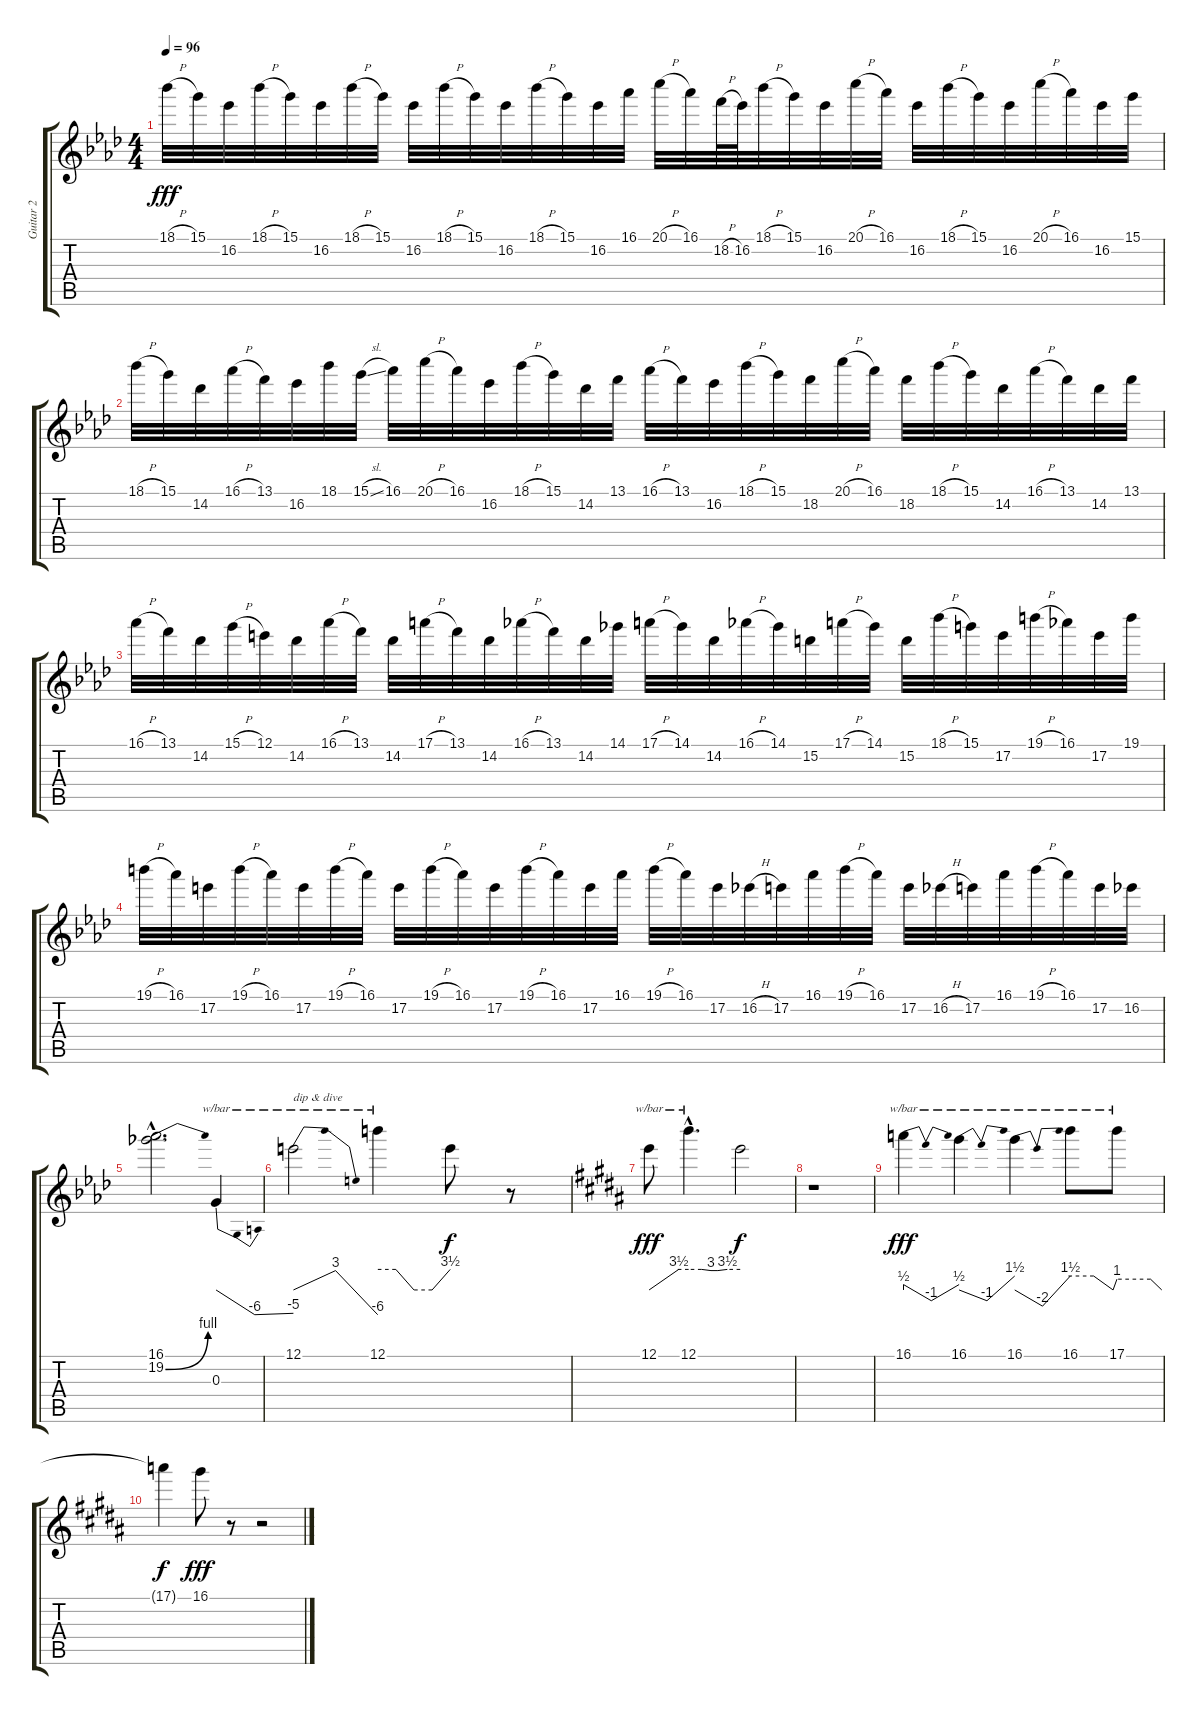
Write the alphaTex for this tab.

\track ("Guitar 2" "Guitar 2") {instrument distortionguitar}
\staff {score tabs}
\tuning (E4 B3 G3 D3 A2 E2) {hide}
\ts (4 4)
\tempo 96
\clef g2
\ks ab
18.1{h}.32{dy fff} 15.1.32 16.2.32 18.1{h}.32 15.1.32 16.2.32 18.1{h}.32 15.1.32 16.2.32 18.1{h}.32 15.1.32 16.2.32 18.1{h}.32 15.1.32 16.2.32 16.1.32 20.1{h}.32 16.1.32 18.2{h}.64 16.2.64 18.1{h}.32 15.1.32 16.2.32 20.1{h}.32 16.1.32 16.2.32 18.1{h}.32 15.1.32 16.2.32 20.1{h}.32 16.1.32 16.2.32 15.1.32 |
18.1{h}.32 15.1.32 14.2.32 16.1{h}.32 13.1.32 16.2.32 18.1.32 15.1{sl}.32 16.1.32 20.1{h}.32 16.1.32 16.2.32 18.1{h}.32 15.1.32 14.2.32 13.1.32 16.1{h}.32 13.1.32 16.2.32 18.1{h}.32 15.1.32 18.2.32 20.1{h}.32 16.1.32 18.2.32 18.1{h}.32 15.1.32 14.2.32 16.1{h}.32 13.1.32 14.2.32 13.1.32 |
16.1{h}.32 13.1.32 14.2.32 15.1{h}.32 12.1.32 14.2.32 16.1{h}.32 13.1.32 14.2.32 17.1{h}.32 13.1.32 14.2.32 16.1{h}.32 13.1.32 14.2.32 14.1.32 17.1{h}.32 14.1.32 14.2.32 16.1{h}.32 14.1.32 15.2.32 17.1{h}.32 14.1.32 15.2.32 18.1{h}.32 15.1.32 17.2.32 19.1{h}.32 16.1.32 17.2.32 19.1.32 |
19.1{h}.32 16.1.32 17.2.32 19.1{h}.32 16.1.32 17.2.32 19.1{h}.32 16.1.32 17.2.32 19.1{h}.32 16.1.32 17.2.32 19.1{h}.32 16.1.32 17.2.32 16.1.32 19.1{h}.32 16.1.32 17.2.32 16.2{h}.32 17.2.32 16.1.32 19.1{h}.32 16.1.32 17.2.32 16.2{h}.32 17.2.32 16.1.32 19.1{h}.32 16.1.32 17.2.32 16.2.32 |
(16.1{hac} 19.2{be (bend 0 0 60 4) hac}).2{d} 0.3.4{tbe (dip default 0 0 30 -24 60 -20)} |
12.1.2{tbe (dip default 0 0 20 12 32 12 60 -24) txt "dip & dive"} 12.1.4{tbe (custom default 0 14 15 14 30 0 45 0 60 14)} 12.1{t}.8{dy f} r.8 |
\ks b
12.1.8{tbe (custom default 0 0 45 14 60 14) dy fff} 12.1{hac}.4{d tbe (custom default 0 14 15 14 26 12 34 12 45 14 60 14)} 12.1{t}.2{dy f} |
r.1 |
16.1.4{tbe (dip default 0 2 30 -4 60 2) dy fff} 16.1.4{tbe (dip default 0 0 30 -4 60 6)} 16.1.4{tbe (dip default 0 0 30 -8 60 6)} 16.1.8{tbe (custom default 0 6 30 6 55 0 60 4)} 17.1.8{tbe (custom default 0 4 45 4 60 0)} |
17.1{t}.4{dy f} 16.1.8{dy fff} r.8 r.2
